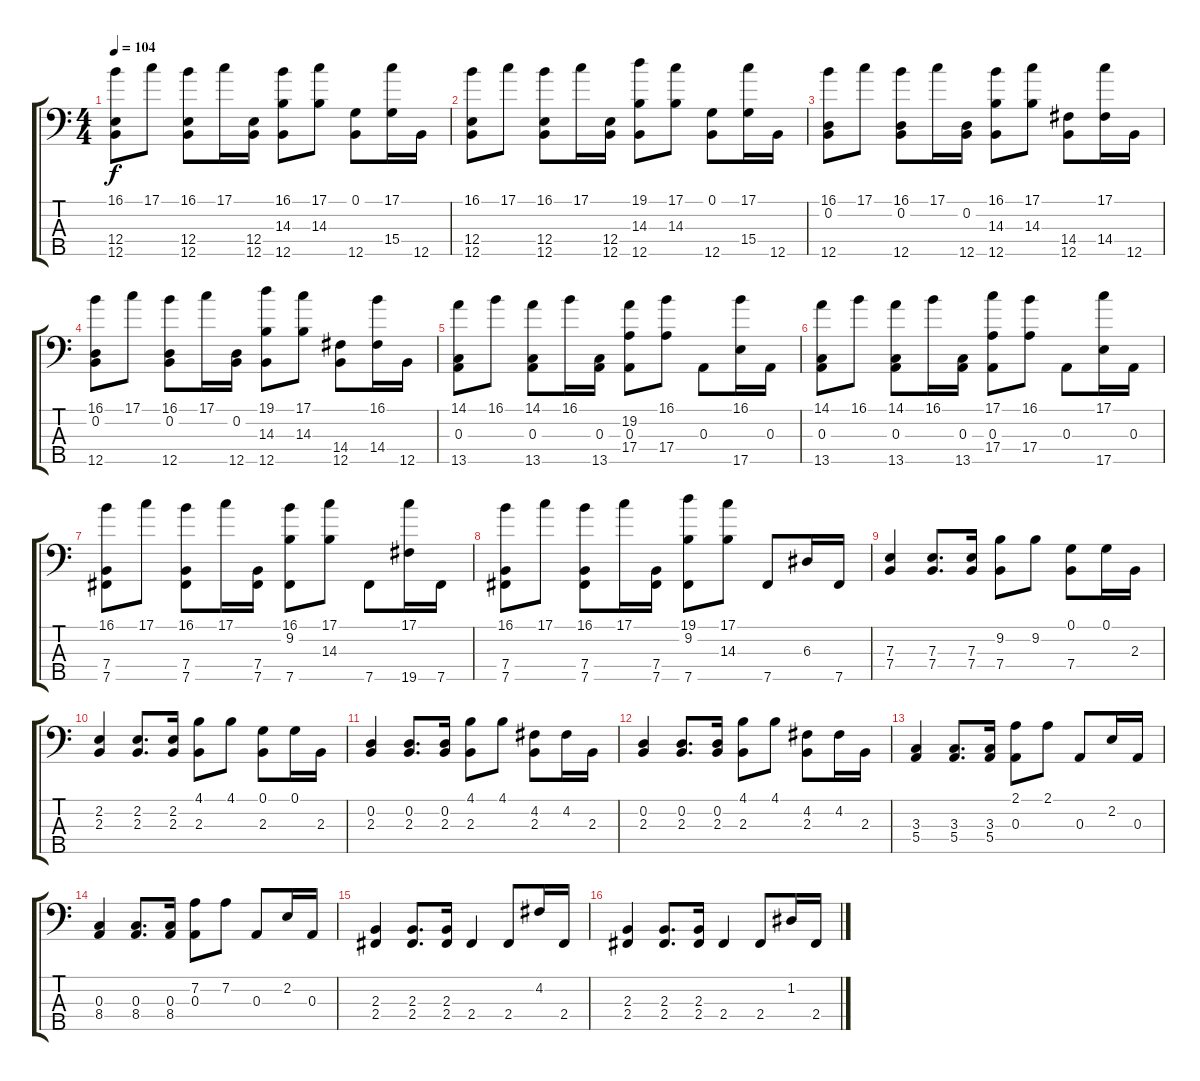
\track "" {instrument electricbasspick}
\staff {score tabs}
\tuning (G2 D2 A1 E1 B0) {hide}
\ts (4 4)
\tempo 104
\clef f4
\ks c
(16.1 12.4 12.5).8{dy f} 17.1.8 (16.1 12.4 12.5).8 17.1.16 (12.4 12.5).16 (16.1 14.3 12.5).8 (17.1 14.3).8 (0.1 12.5).8 (17.1 15.4).16 12.5.16 |
(16.1 12.4 12.5).8 17.1.8 (16.1 12.4 12.5).8 17.1.16 (12.4 12.5).16 (19.1 14.3 12.5).8 (17.1 14.3).8 (0.1 12.5).8 (17.1 15.4).16 12.5.16 |
(16.1 0.2 12.5).8 17.1.8 (16.1 0.2 12.5).8 17.1.16 (0.2 12.5).16 (16.1 14.3 12.5).8 (17.1 14.3).8 (14.4 12.5).8 (17.1 14.4).16 12.5.16 |
(16.1 0.2 12.5).8 17.1.8 (16.1 0.2 12.5).8 17.1.16 (0.2 12.5).16 (19.1 14.3 12.5).8 (17.1 14.3).8 (14.4 12.5).8 (16.1 14.4).16 12.5.16 |
(14.1 0.3 13.5).8 16.1.8 (14.1 0.3 13.5).8 16.1.16 (0.3 13.5).16 (19.2 0.3 17.4).8 (16.1 17.4).8 0.3.8 (16.1 17.5).16 0.3.16 |
(14.1 0.3 13.5).8 16.1.8 (14.1 0.3 13.5).8 16.1.16 (0.3 13.5).16 (17.1 0.3 17.4).8 (16.1 17.4).8 0.3.8 (17.1 17.5).16 0.3.16 |
(16.1 7.4 7.5).8 17.1.8 (16.1 7.4 7.5).8 17.1.16 (7.4 7.5).16 (16.1 9.2 7.5).8 (17.1 14.3).8 7.5.8 (17.1 19.5).16 7.5.16 |
(16.1 7.4 7.5).8 17.1.8 (16.1 7.4 7.5).8 17.1.16 (7.4 7.5).16 (19.1 9.2 7.5).8 (17.1 14.3).8 7.5.8 6.3.16 7.5.16 |
(7.3 7.4).4 (7.3 7.4).8{d} (7.3 7.4).16 (9.2 7.4).8 9.2.8 (0.1 7.4).8 0.1.16 2.3.16 |
(2.2 2.3).4 (2.2 2.3).8{d} (2.2 2.3).16 (4.1 2.3).8 4.1.8 (0.1 2.3).8 0.1.16 2.3.16 |
(0.2 2.3).4 (0.2 2.3).8{d} (0.2 2.3).16 (4.1 2.3).8 4.1.8 (4.2 2.3).8 4.2.16 2.3.16 |
(0.2 2.3).4 (0.2 2.3).8{d} (0.2 2.3).16 (4.1 2.3).8 4.1.8 (4.2 2.3).8 4.2.16 2.3.16 |
(3.3 5.4).4 (3.3 5.4).8{d} (3.3 5.4).16 (2.1 0.3).8 2.1.8 0.3.8 2.2.16 0.3.16 |
(0.3 8.4).4 (0.3 8.4).8{d} (0.3 8.4).16 (7.2 0.3).8 7.2.8 0.3.8 2.2.16 0.3.16 |
(2.3 2.4).4 (2.3 2.4).8{d} (2.3 2.4).16 2.4.4 2.4.8 4.2.16 2.4.16 |
(2.3 2.4).4 (2.3 2.4).8{d} (2.3 2.4).16 2.4.4 2.4.8 1.2.16 2.4.16
